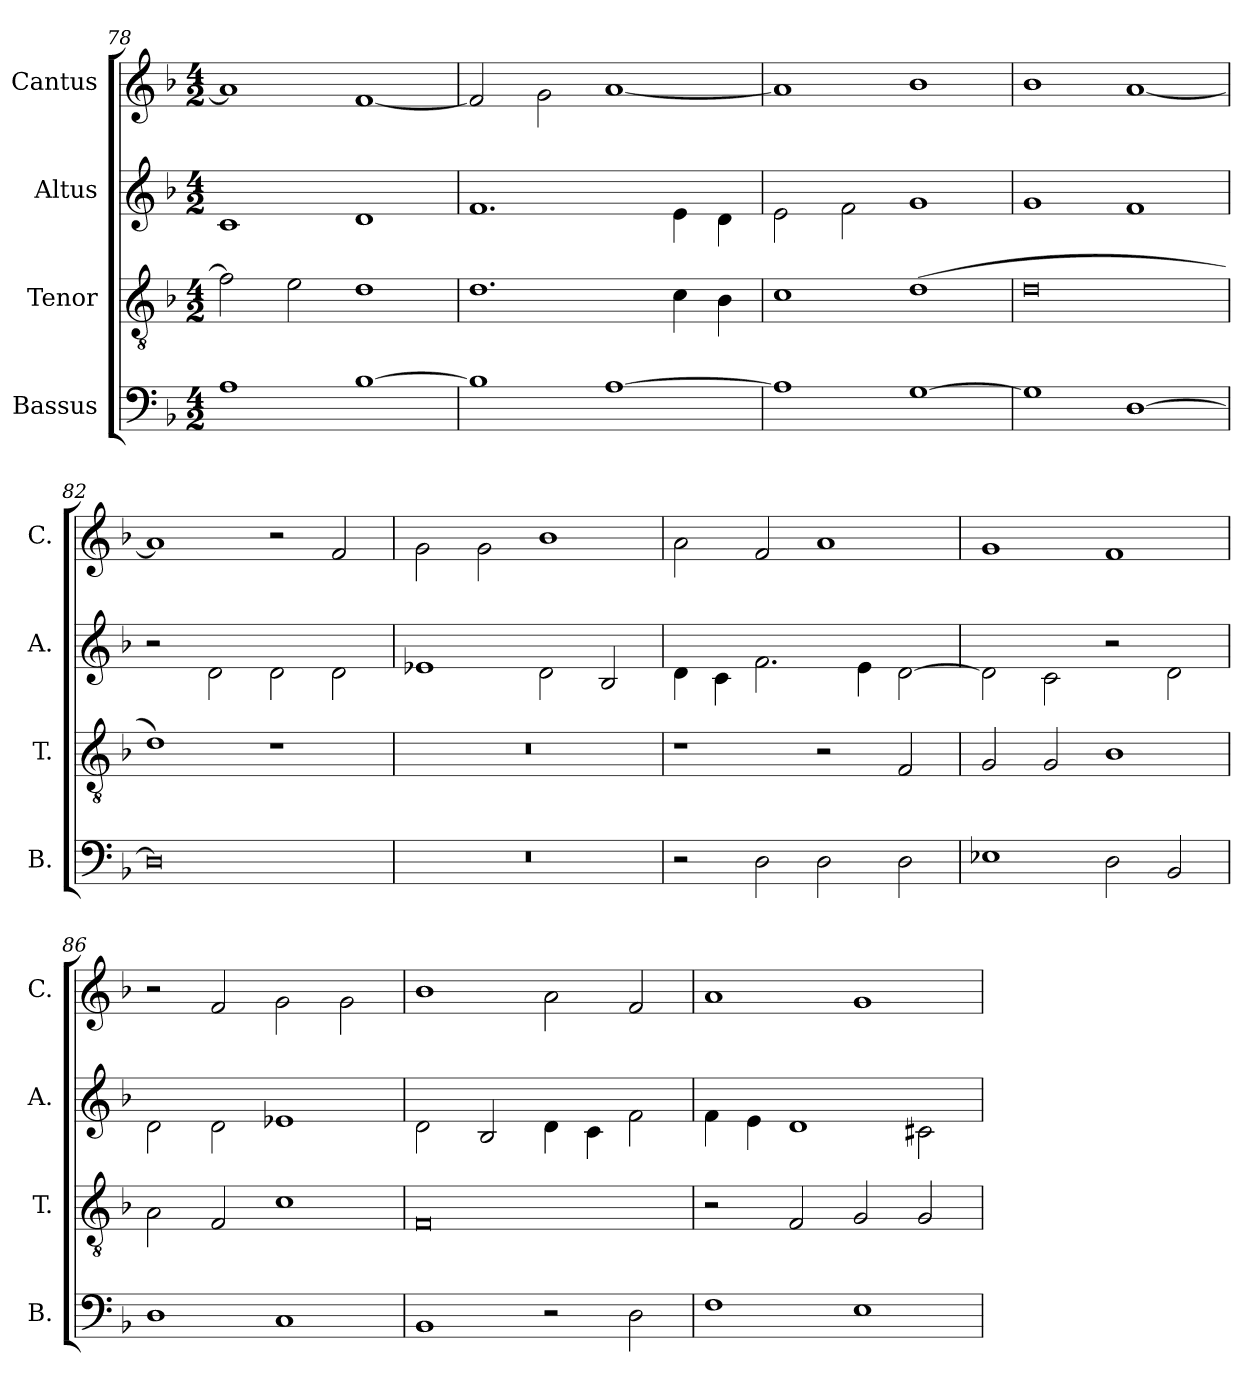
**kern	**kern	**kern	**kern
*part4	*part3	*part2	*part1
*staff4	*staff3	*staff2	*staff1
*I"Bassus	*I"Tenor	*I"Altus	*I"Cantus
*I'B.	*I'T.	*I'A.	*I'C.
*clefF4	*clefGv2	*clefG2	*clefG2
*k[b-]	*k[b-]	*k[b-]	*k[b-]
*M4/2	*M4/2	*M4/2	*M4/2
=78	=78	=78	=78
1A	2f\]	1c	1a]
.	2e\	.	.
[1B-	1d	1d	[1f
!!LO:LB:g=z
=79	=79	=79	=79
1B-]	1.d	1.f	2f/]
.	.	.	2g\
[1A	.	.	[1a
.	4c\	4e\	.
.	4B-\	4d\	.
=80	=80	=80	=80
1A]	1c	2e\	1a]
.	.	2f\	.
[1G	(>1d	1g	1b-
=81	=81	=81	=81
1G]	0d	1g	1b-
[1D	.	1f	[1a
=82	=82	=82	=82
0D]	1d)	2r	1a]
.	.	2d\	.
.	1r	2d\	2r
.	.	2d\	2f/
=83	=83	=83	=83
0r	0r	1e-X	2g\
.	.	.	2g\
.	.	2d\	1b-
.	.	2B-/	.
=84	=84	=84	=84
2r	1r	4d\	2a\
.	.	4c\	.
2D\	.	2.f\	2f/
2D\	2r	.	1a
.	.	4e\	.
2D\	2F/	[2d\	.
=85	=85	=85	=85
1E-X	2G/	2d\]	1g
.	2G/	2c\	.
2D\	1B-	2r	1f
2BB-/	.	2d\	.
!!LO:LB:g=z
=86	=86	=86	=86
1D	2A\	2d\	2r
.	2F/	2d\	2f/
1C	1c	1e-X	2g\
.	.	.	2g\
=87	=87	=87	=87
1BB-	0F	2d\	1b-
.	.	2B-/	.
2r	.	4d\	2a\
.	.	4c\	.
2D\	.	2f\	2f/
=88	=88	=88	=88
1F	2r	4f\	1a
.	.	4e\	.
.	2F/	1d	.
1E	2G/	.	1g
.	2G/	2c#X\	.
=	=	=	=
*-	*-	*-	*-
